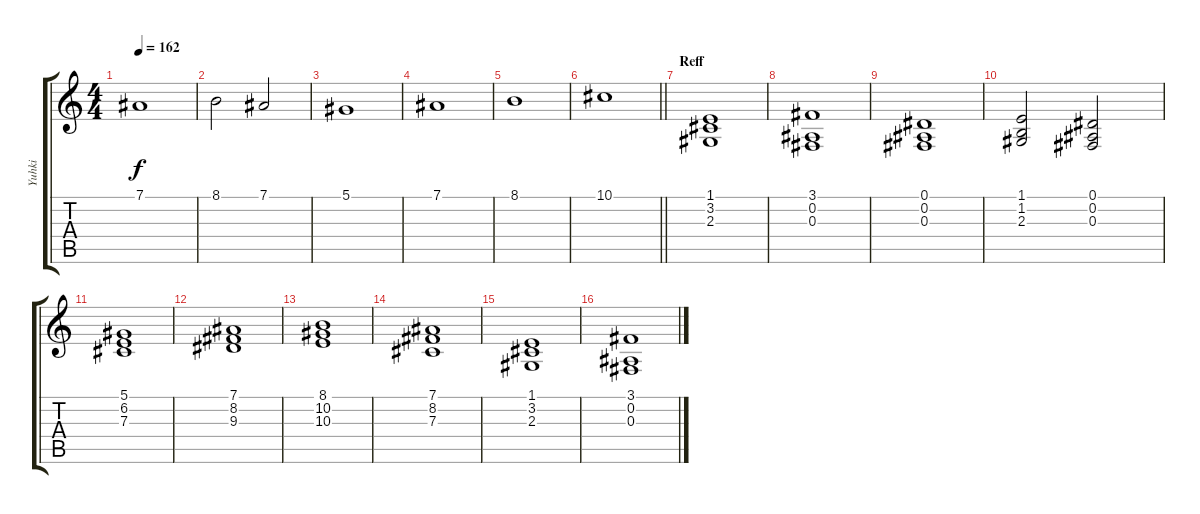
\track ("Yuhki" "Yuhki") {instrument drawbarorgan}
\staff {score tabs}
\tuning (Eb4 Bb3 Gb3 Db3 Ab2 Eb2) {hide}
\ts (4 4)
\tempo 162
\clef g2
\ks c
7.1.1{dy f} |
8.1.2 7.1.2 |
5.1.1 |
7.1.1 |
8.1.1 |
\barLineRight lightlight
10.1.1 |
\section ("" "Reff")
(1.1 3.2 2.3).1 |
(3.1 0.2 0.3).1 |
(0.1 0.2 0.3).1 |
(1.1 1.2 2.3).2 (0.1 0.2 0.3).2 |
(5.1 6.2 7.3).1 |
(7.1 8.2 9.3).1 |
(8.1 10.2 10.3).1 |
(7.1 8.2 7.3).1 |
(1.1 3.2 2.3).1 |
(3.1 0.2 0.3).1
